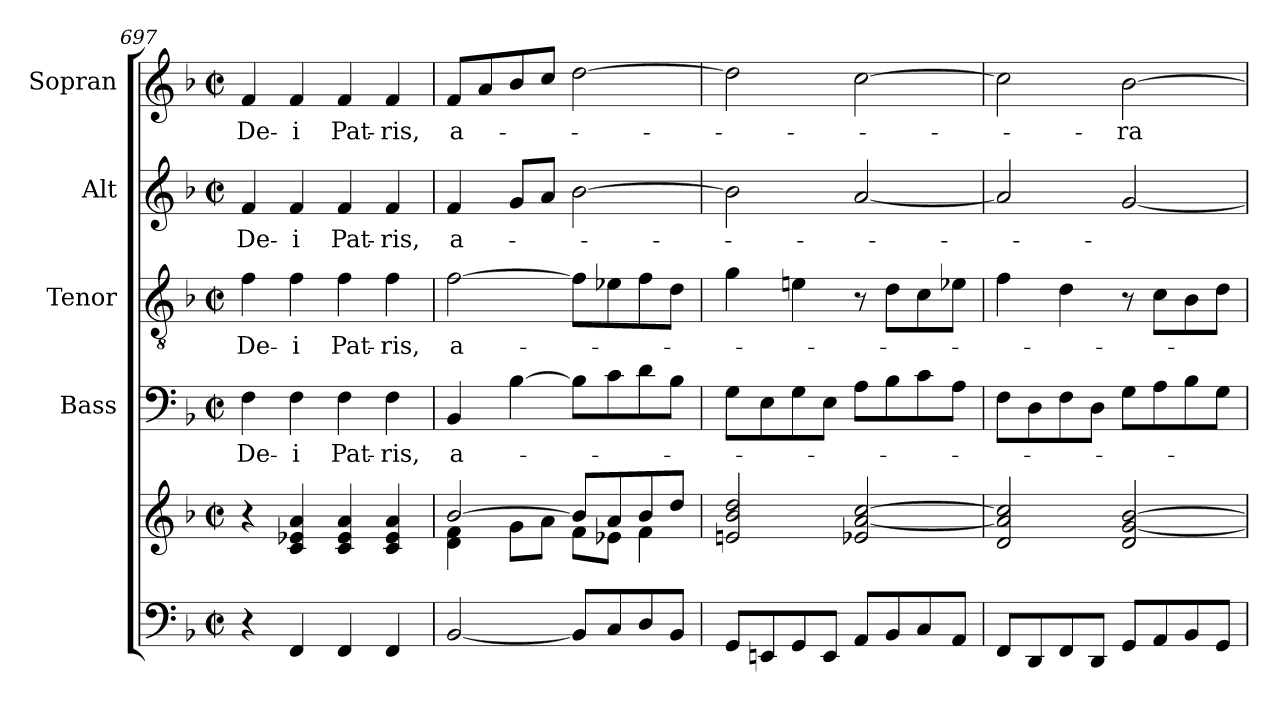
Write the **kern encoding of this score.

**kern	**kern	**kern	**text	**kern	**text	**kern	**text	**kern	**text
*part5	*part5	*part4	*part4	*part3	*part3	*part2	*part2	*part1	*part1
*staff6	*staff5	*staff4	*staff4	*staff3	*staff3	*staff2	*staff2	*staff1	*staff1
*	*	*I"Bass	*	*I"Tenor	*	*I"Alt	*	*I"Sopran	*
*	*	*I'B.	*	*I'T.	*	*I'A.	*	*I'S.	*
!!LO:PB:g=z
*clefF4	*clefG2	*clefF4	*	*clefGv2	*	*clefG2	*	*clefG2	*
*k[b-]	*k[b-]	*k[b-]	*	*k[b-]	*	*k[b-]	*	*k[b-]	*
*F:	*F:	*F:	*	*F:	*	*F:	*	*F:	*
*M2/2	*M2/2	*M2/2	*	*M2/2	*	*M2/2	*	*M2/2	*
*met(c|)	*met(c|)	*met(c|)	*	*met(c|)	*	*met(c|)	*	*met(c|)	*
=697	=697	=697	=697	=697	=697	=697	=697	=697	=697
!	!	!	!LO:LY:b	!	!LO:LY:b	!	!LO:LY:b	!	!LO:LY:b
4r	4r	4F\	De-	4f\	De-	4f/	De-	4f/	De-
!	!	!	!LO:LY:b	!	!LO:LY:b	!	!LO:LY:b	!	!LO:LY:b
4FF/	4c/ 4e-X/ 4a/	4F\	-i	4f\	-i	4f/	-i	4f/	-i
!	!	!	!LO:LY:b	!	!LO:LY:b	!	!LO:LY:b	!	!LO:LY:b
4FF/	4c/ 4e-/ 4a/	4F\	Pat-	4f\	Pat-	4f/	Pat-	4f/	Pat-
!	!	!	!LO:LY:b	!	!LO:LY:b	!	!LO:LY:b	!	!LO:LY:b
4FF/	4c/ 4e-/ 4a/	4F\	-ris,	4f\	-ris,	4f/	-ris,	4f/	-ris,
=698	=698	=698	=698	=698	=698	=698	=698	=698	=698
*	*^	*	*	*	*	*	*	*	*
!	!	!	!	!LO:LY:b	!	!LO:LY:b	!	!LO:LY:b	!	!LO:LY:b
[2BB-/	[>2b-/	4d\ 4f\	4BB-/	a-	[2f\	a-	4f/	a-	8f/L	a-
.	.	.	.	.	.	.	.	.	8a/	.
.	.	8g\L	[4B-\	.	.	.	8g/L	.	8b-/	.
.	.	8a\J	.	.	.	.	8a/J	.	8cc/J	.
8BB-/L]	8b-/L]	8f\L	8B-\L]	.	8f\L]	.	[2b-\	.	[2dd\	.
8C/	8a/	8e-X\J	8c\	.	8e-X\	.	.	.	.	.
8D/	8b-/	4f\	8d\	.	8f\	.	.	.	.	.
8BB-/J	8dd/J	.	8B-\J	.	8d\J	.	.	.	.	.
*	*v	*v	*	*	*	*	*	*	*	*
=699	=699	=699	=699	=699	=699	=699	=699	=699	=699
8GG/L	2en/ 2b-/ 2dd/	8G\L	.	4g\	.	2b-\]	.	2dd\]	.
8EEn/	.	8E\	.	.	.	.	.	.	.
8GG/	.	8G\	.	4en\	.	.	.	.	.
8EE/J	.	8E\J	.	.	.	.	.	.	.
8AA/L	2e-X/ [2a/ [2cc/	8A\L	.	8r	.	[2a/	.	[2cc\	.
8BB-/	.	8B-\	.	8d\L	.	.	.	.	.
8C/	.	8c\	.	8c\	.	.	.	.	.
8AA/J	.	8A\J	.	8e-X\J	.	.	.	.	.
=700	=700	=700	=700	=700	=700	=700	=700	=700	=700
8FF/L	2d/ 2a/] 2cc/]	8F\L	.	4f\	.	2a/]	.	2cc\]	.
8DD/	.	8D\	.	.	.	.	.	.	.
8FF/	.	8F\	.	4d\	.	.	.	.	.
8DD/J	.	8D\J	.	.	.	.	.	.	.
!	!	!	!	!	!	!	!	!	!LO:LY:b
8GG/L	2d/ [2g/ [2b-/	8G\L	.	8r	.	[2g/	.	[2b-\	-ra-
8AA/	.	8A\	.	8c\L	.	.	.	.	.
8BB-/	.	8B-\	.	8B-\	.	.	.	.	.
8GG/J	.	8G\J	.	8d\J	.	.	.	.	.
=	=	=	=	=	=	=	=	=	=
*-	*-	*-	*-	*-	*-	*-	*-	*-	*-
